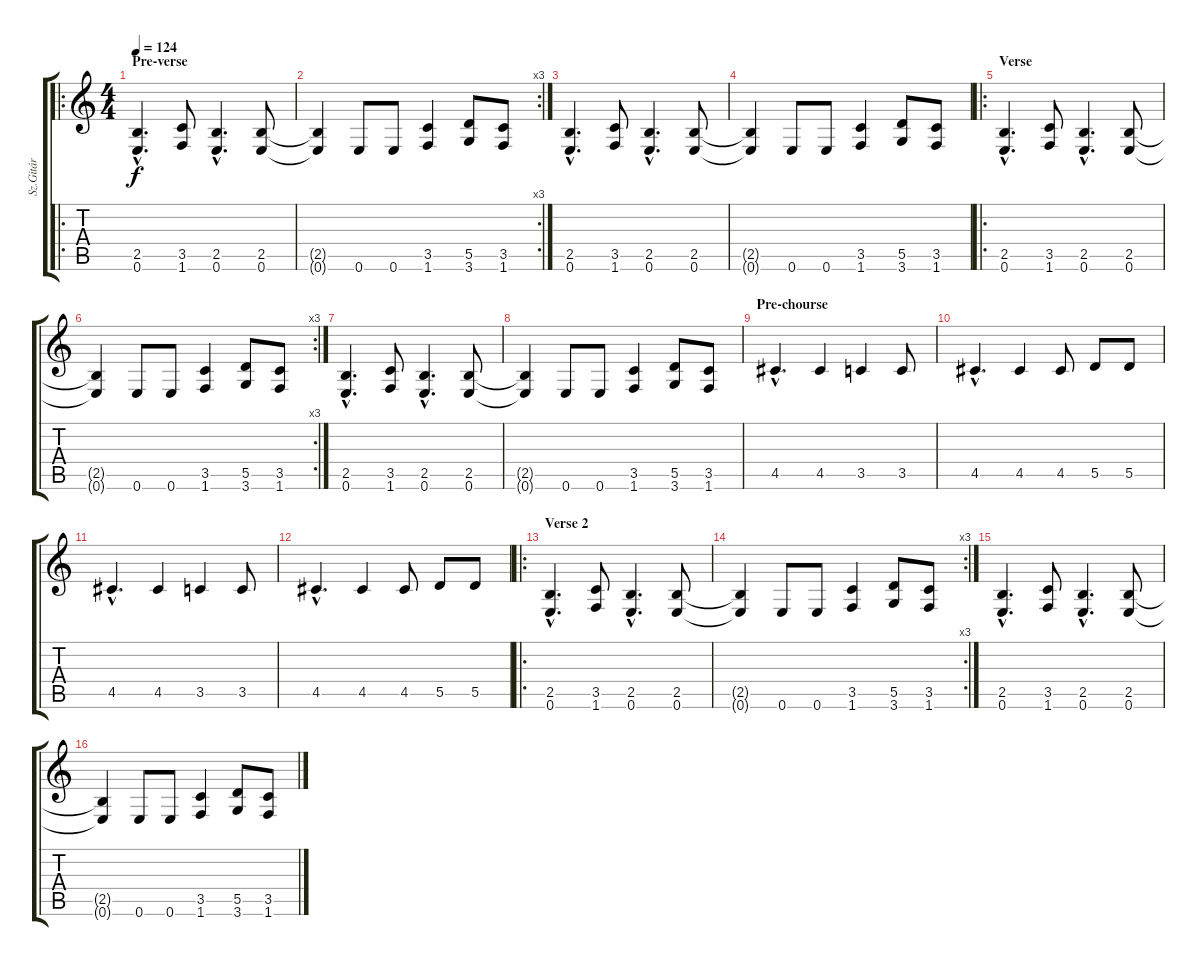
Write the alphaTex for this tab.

\track ("Sz.Gitár" "Sz.Gitár") {instrument distortionguitar}
\staff {score tabs}
\tuning (E4 B3 G3 D3 A2 E2) {hide}
\ro
\ts (4 4)
\section ("" "Pre-verse")
\tempo 124
\clef g2
\ks c
(2.5{hac} 0.6{hac}).4{d dy f} (3.5 1.6).8 (2.5{hac} 0.6{hac}).4{d} (2.5 0.6).8 |
\rc 3
(2.5{t} 0.6{t}).4 0.6.8 0.6.8 (3.5 1.6).4 (5.5 3.6).8 (3.5 1.6).8 |
(2.5{hac} 0.6{hac}).4{d} (3.5 1.6).8 (2.5{hac} 0.6{hac}).4{d} (2.5 0.6).8 |
(2.5{t} 0.6{t}).4 0.6.8 0.6.8 (3.5 1.6).4 (5.5 3.6).8 (3.5 1.6).8 |
\ro
\section ("" "Verse")
(2.5{hac} 0.6{hac}).4{d} (3.5 1.6).8 (2.5{hac} 0.6{hac}).4{d} (2.5 0.6).8 |
\rc 3
(2.5{t} 0.6{t}).4 0.6.8 0.6.8 (3.5 1.6).4 (5.5 3.6).8 (3.5 1.6).8 |
(2.5{hac} 0.6{hac}).4{d} (3.5 1.6).8 (2.5{hac} 0.6{hac}).4{d} (2.5 0.6).8 |
(2.5{t} 0.6{t}).4 0.6.8 0.6.8 (3.5 1.6).4 (5.5 3.6).8 (3.5 1.6).8 |
\section ("" "Pre-chourse")
4.5{hac}.4{d} 4.5.4 3.5.4 3.5.8 |
4.5{hac}.4{d} 4.5.4 4.5.8 5.5.8 5.5.8 |
4.5{hac}.4{d} 4.5.4 3.5.4 3.5.8 |
4.5{hac}.4{d} 4.5.4 4.5.8 5.5.8 5.5.8 |
\ro
\section ("" "Verse 2")
(2.5{hac} 0.6{hac}).4{d} (3.5 1.6).8 (2.5{hac} 0.6{hac}).4{d} (2.5 0.6).8 |
\rc 3
(2.5{t} 0.6{t}).4 0.6.8 0.6.8 (3.5 1.6).4 (5.5 3.6).8 (3.5 1.6).8 |
(2.5{hac} 0.6{hac}).4{d} (3.5 1.6).8 (2.5{hac} 0.6{hac}).4{d} (2.5 0.6).8 |
(2.5{t} 0.6{t}).4 0.6.8 0.6.8 (3.5 1.6).4 (5.5 3.6).8 (3.5 1.6).8
